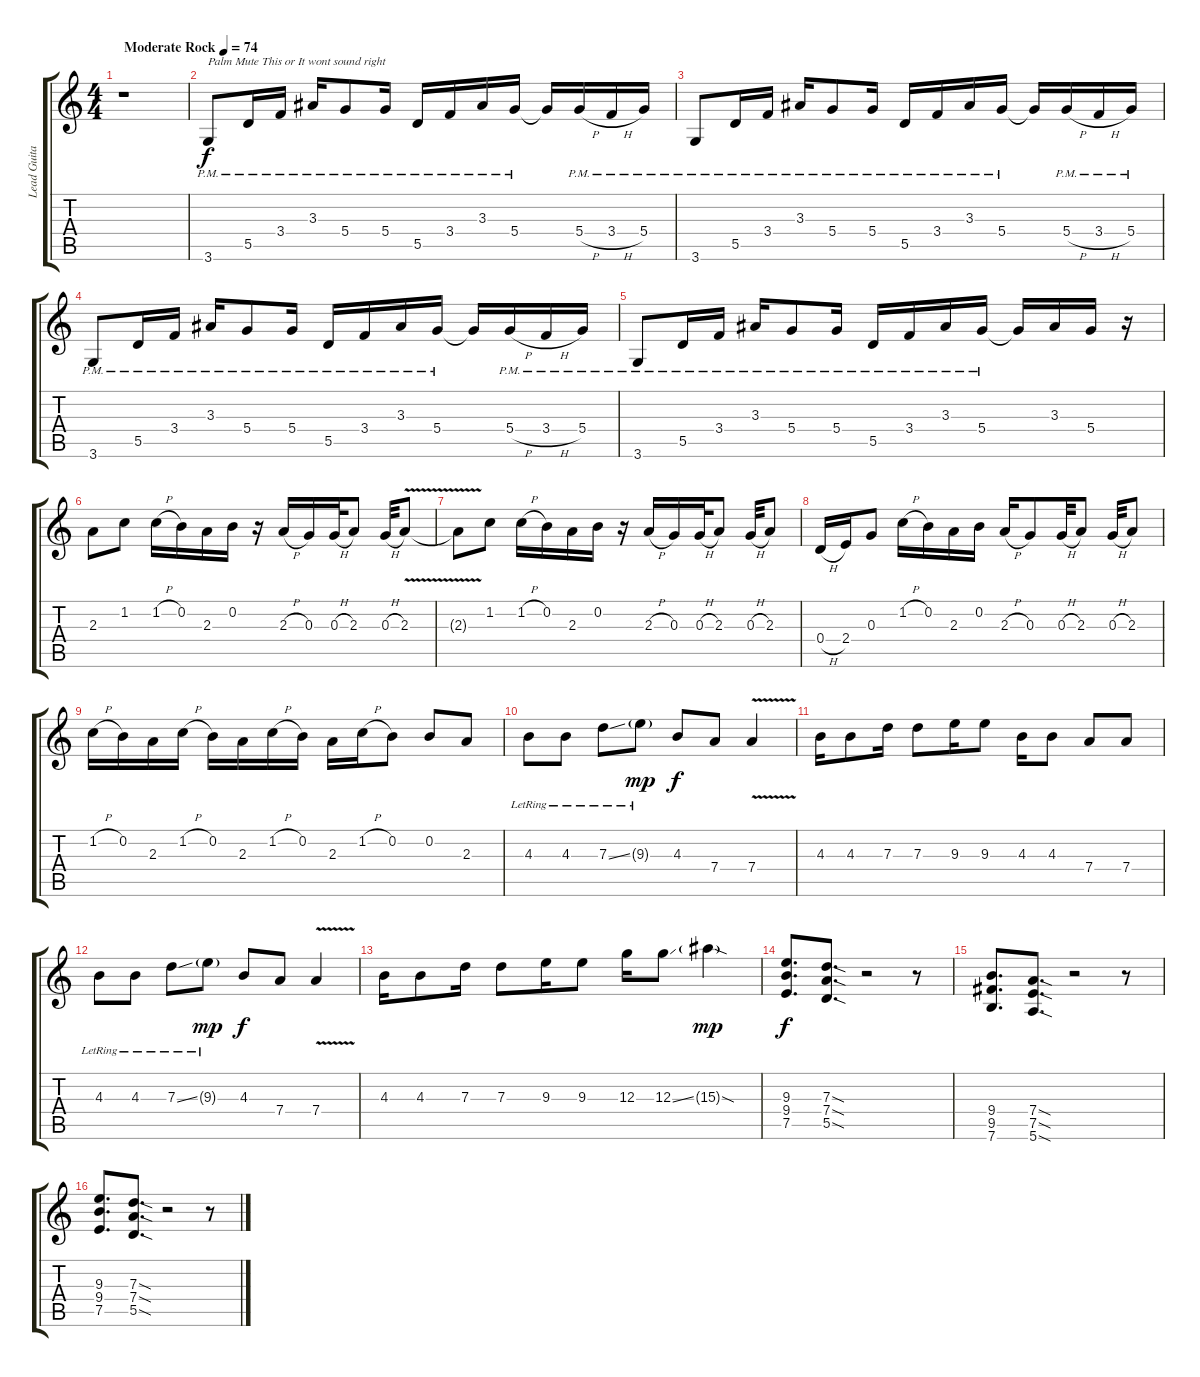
\track ("Lead Guitar" "Lead Guita") {instrument distortionguitar}
\staff {score tabs}
\tuning (E4 B3 G3 D3 A2 E2) {hide}
\ts (4 4)
\tempo (74 "Moderate Rock")
\clef g2
\ks c
r.1{dy f instrument distortionguitar} |
3.6{pm}.8{txt "Palm Mute This or It wont sound right" volume 13} 5.5{pm}.16 3.4{pm}.16 3.3{pm}.16 5.4{pm}.8 5.4{pm}.16 5.5{pm}.16 3.4{pm}.16 3.3{pm}.16 5.4{pm}.16 5.4{t}.16 5.4{h pm}.16 3.4{h pm}.16 5.4{pm}.16 |
3.6{pm}.8 5.5{pm}.16 3.4{pm}.16 3.3{pm}.16 5.4{pm}.8 5.4{pm}.16 5.5{pm}.16 3.4{pm}.16 3.3{pm}.16 5.4{pm}.16 5.4{t}.16 5.4{h pm}.16 3.4{h pm}.16 5.4{pm}.16 |
3.6{pm}.8 5.5{pm}.16 3.4{pm}.16 3.3{pm}.16 5.4{pm}.8 5.4{pm}.16 5.5{pm}.16 3.4{pm}.16 3.3{pm}.16 5.4{pm}.16 5.4{t}.16 5.4{h pm}.16 3.4{h pm}.16 5.4{pm}.16 |
3.6{pm}.8 5.5{pm}.16 3.4{pm}.16 3.3{pm}.16 5.4{pm}.8 5.4{pm}.16 5.5{pm}.16 3.4{pm}.16 3.3{pm}.16 5.4{pm}.16 5.4{t}.16 3.3.16 5.4.16 r.16 |
2.3.8{volume 16} 1.2.8 1.2{h}.16 0.2.16 2.3.16 0.2.16 r.16 2.3{h}.16 0.3.16 0.3{h}.32 2.3.8 0.3{h}.32 2.3{v}.8 |
2.3{t}.8 1.2.8 1.2{h}.16 0.2.16 2.3.16 0.2.16 r.16 2.3{h}.16 0.3.16 0.3{h}.32 2.3.8 0.3{h}.32 2.3.8 |
0.4{h}.16 2.4.16 0.3.8 1.2{h}.16 0.2.16 2.3.16 0.2.16 2.3{h}.16 0.3.8 0.3{h}.32 2.3.8 0.3{h}.32 2.3.8 |
1.2{h}.16 0.2.16 2.3.16 1.2{h}.16 0.2.16 2.3.16 1.2{h}.16 0.2.16 2.3.16 1.2{h}.16 0.2.8 0.2.8 2.3.8 |
4.3{lr}.8 4.3{lr}.8 7.3{ss lr}.8 9.3{g lr}.8{dy mp} 4.3.8{dy f} 7.4.8 7.4{v}.4 |
4.3.16 4.3.8 7.3.16 7.3.8 9.3.16 9.3.8 4.3.16 4.3.8 7.4.8 7.4.8 |
4.3{lr}.8 4.3{lr}.8 7.3{ss lr}.8 9.3{g lr}.8{dy mp} 4.3.8{dy f} 7.4.8 7.4{v}.4 |
4.3.16 4.3.8 7.3.16 7.3.8 9.3.16 9.3.8 12.3.16 12.3{ss}.8 15.3{sod g}.4{dy mp} |
(9.3 9.4 7.5).8{d dy f} (7.3{sod} 7.4{sod} 5.5{sod}).8{d} r.2 r.8 |
(9.4 9.5 7.6).8{d} (7.4{sod} 7.5{sod} 5.6{sod}).8{d} r.2 r.8 |
(9.3 9.4 7.5).8{d} (7.3{sod} 7.4{sod} 5.5{sod}).8{d} r.2 r.8
